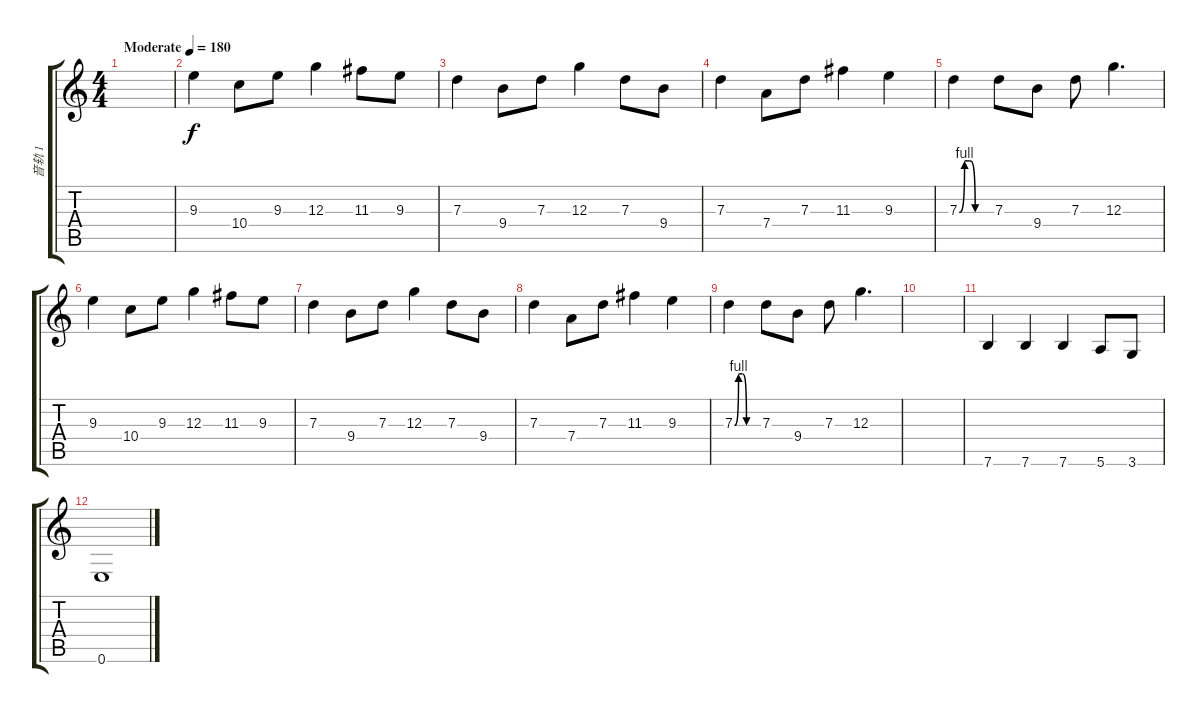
\track ("音轨 1" "音轨 1") {instrument overdrivenguitar}
\staff {score tabs}
\tuning (E4 B3 G3 D3 A2 E2) {hide}
\ts (4 4)
\tempo (180 "Moderate")
\clef g2
\ks c
|
9.3.4 10.4.8 9.3.8 12.3.4 11.3.8 9.3.8 |
7.3.4 9.4.8 7.3.8 12.3.4 7.3.8 9.4.8 |
7.3.4{txt ""} 7.4.8 7.3.8 11.3.4 9.3.4 |
7.3{be (custom 0 0 10 4 20 4 30 0 60 0)}.4 7.3.8 9.4.8 7.3.8 12.3.4{d} |
9.3.4 10.4.8 9.3.8 12.3.4 11.3.8 9.3.8 |
7.3.4 9.4.8 7.3.8 12.3.4 7.3.8 9.4.8 |
7.3.4 7.4.8 7.3.8 11.3.4 9.3.4 |
7.3{be (custom 0 0 10 4 20 4 30 0 60 0)}.4 7.3.8 9.4.8 7.3.8 12.3.4{d} |
|
7.6.4 7.6.4 7.6.4 5.6.8 3.6.8 |
0.6.1
